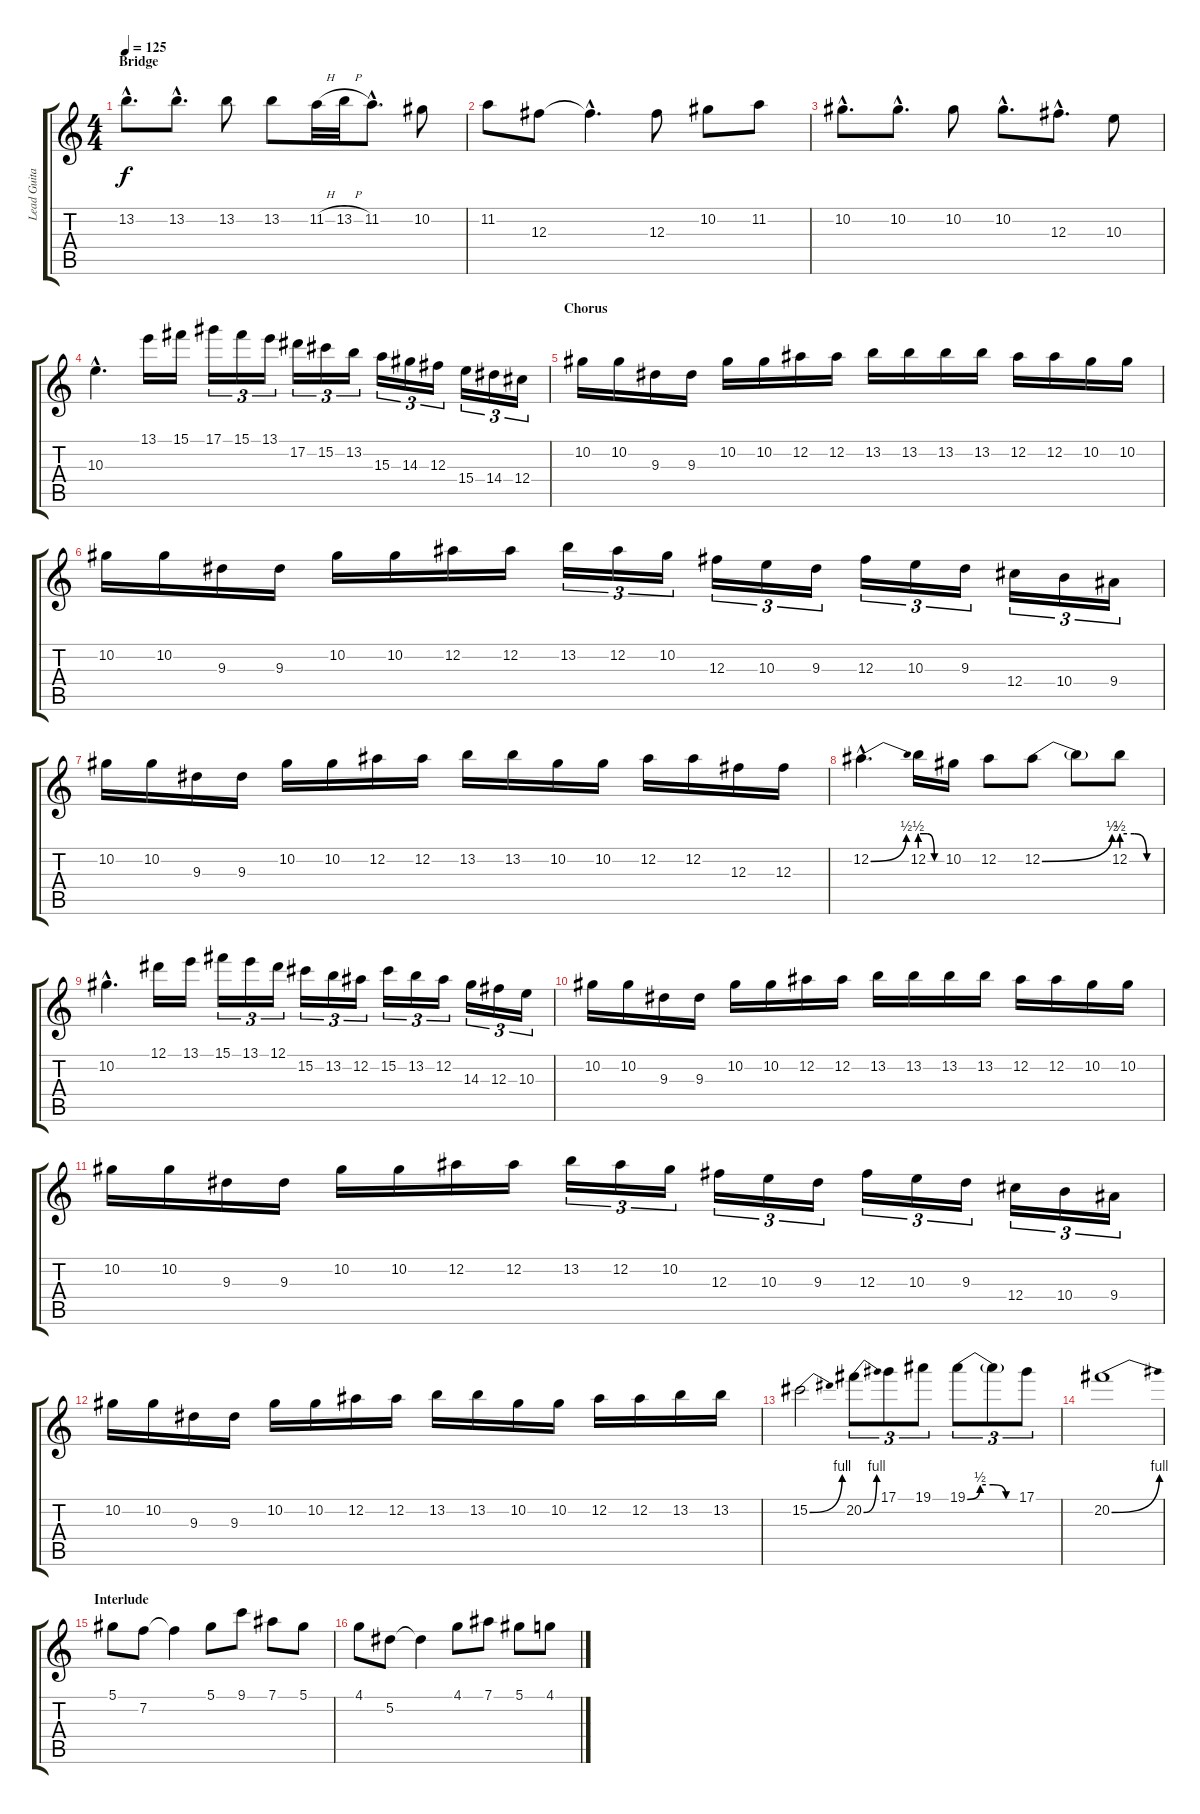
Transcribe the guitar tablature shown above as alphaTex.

\track ("Lead Guitar" "Lead Guita") {instrument distortionguitar}
\staff {score tabs}
\tuning (Eb4 Bb3 Gb3 Db3 Ab2 Eb2) {hide}
\ts (4 4)
\section ("" "Bridge")
\tempo 125
\clef g2
\ks c
13.2{hac}.8{d dy f} 13.2{hac}.8{d} 13.2.8 13.2.8 11.2{h}.32 13.2{h}.32 11.2{hac}.8{d} 10.2.8 |
11.2.8 12.3.8 12.3{hac t}.4{d} 12.3.8 10.2.8 11.2.8 |
10.2{hac}.8{d} 10.2{hac}.8{d} 10.2.8 10.2{hac}.8{d} 12.3{hac}.8{d} 10.3.8 |
10.3{hac}.4{d} 13.1.16 15.1.16 17.1.16{tu (3 2)} 15.1.16{tu (3 2)} 13.1.16{tu (3 2)} 17.2.16{tu (3 2)} 15.2.16{tu (3 2)} 13.2.16{tu (3 2)} 15.3.16{tu (3 2)} 14.3.16{tu (3 2)} 12.3.16{tu (3 2)} 15.4.16{tu (3 2)} 14.4.16{tu (3 2)} 12.4.16{tu (3 2)} |
\section ("" "Chorus")
10.2.16 10.2.16 9.3.16 9.3.16 10.2.16 10.2.16 12.2.16 12.2.16 13.2.16 13.2.16 13.2.16 13.2.16 12.2.16 12.2.16 10.2.16 10.2.16 |
10.2.16 10.2.16 9.3.16 9.3.16 10.2.16 10.2.16 12.2.16 12.2.16 13.2.16{tu (3 2)} 12.2.16{tu (3 2)} 10.2.16{tu (3 2)} 12.3.16{tu (3 2)} 10.3.16{tu (3 2)} 9.3.16{tu (3 2)} 12.3.16{tu (3 2)} 10.3.16{tu (3 2)} 9.3.16{tu (3 2)} 12.4.16{tu (3 2)} 10.4.16{tu (3 2)} 9.4.16{tu (3 2)} |
10.2.16 10.2.16 9.3.16 9.3.16 10.2.16 10.2.16 12.2.16 12.2.16 13.2.16 13.2.16 10.2.16 10.2.16 12.2.16 12.2.16 12.3.16 12.3.16 |
12.2{be (bend 0 0 60 2) hac}.4{d} 12.2{be (custom 0 2 20 2 40 0 60 0)}.16 10.2.16 12.2.8 12.2{be (bend 0 0 60 2)}.8 12.2{t}.8 12.2{be (custom 0 2 20 2 40 0 60 0)}.8 |
10.2{hac}.4{d} 12.1.16 13.1.16 15.1.16{tu (3 2)} 13.1.16{tu (3 2)} 12.1.16{tu (3 2)} 15.2.16{tu (3 2)} 13.2.16{tu (3 2)} 12.2.16{tu (3 2)} 15.2.16{tu (3 2)} 13.2.16{tu (3 2)} 12.2.16{tu (3 2)} 14.3.16{tu (3 2)} 12.3.16{tu (3 2)} 10.3.16{tu (3 2)} |
10.2.16 10.2.16 9.3.16 9.3.16 10.2.16 10.2.16 12.2.16 12.2.16 13.2.16 13.2.16 13.2.16 13.2.16 12.2.16 12.2.16 10.2.16 10.2.16 |
10.2.16 10.2.16 9.3.16 9.3.16 10.2.16 10.2.16 12.2.16 12.2.16 13.2.16{tu (3 2)} 12.2.16{tu (3 2)} 10.2.16{tu (3 2)} 12.3.16{tu (3 2)} 10.3.16{tu (3 2)} 9.3.16{tu (3 2)} 12.3.16{tu (3 2)} 10.3.16{tu (3 2)} 9.3.16{tu (3 2)} 12.4.16{tu (3 2)} 10.4.16{tu (3 2)} 9.4.16{tu (3 2)} |
10.2.16 10.2.16 9.3.16 9.3.16 10.2.16 10.2.16 12.2.16 12.2.16 13.2.16 13.2.16 10.2.16 10.2.16 12.2.16 12.2.16 13.2.16 13.2.16 |
15.2{be (bend 0 0 60 4)}.2 20.2{be (bend 0 0 60 4)}.8{tu (3 2)} 17.1.8{tu (3 2)} 19.1.8{tu (3 2)} 19.1{be (custom 0 0 15 2 30 2 45 0 60 0)}.8{tu (3 2)} 19.1{t}.8{tu (3 2)} 17.1.8{tu (3 2)} |
20.2{be (bend 0 0 60 4)}.1 |
\section ("" "Interlude")
5.1.8 7.2.8 7.2{t}.4 5.1.8 9.1.8 7.1.8 5.1.8 |
4.1.8 5.2.8 5.2{t}.4 4.1.8 7.1.8 5.1.8 4.1.8
